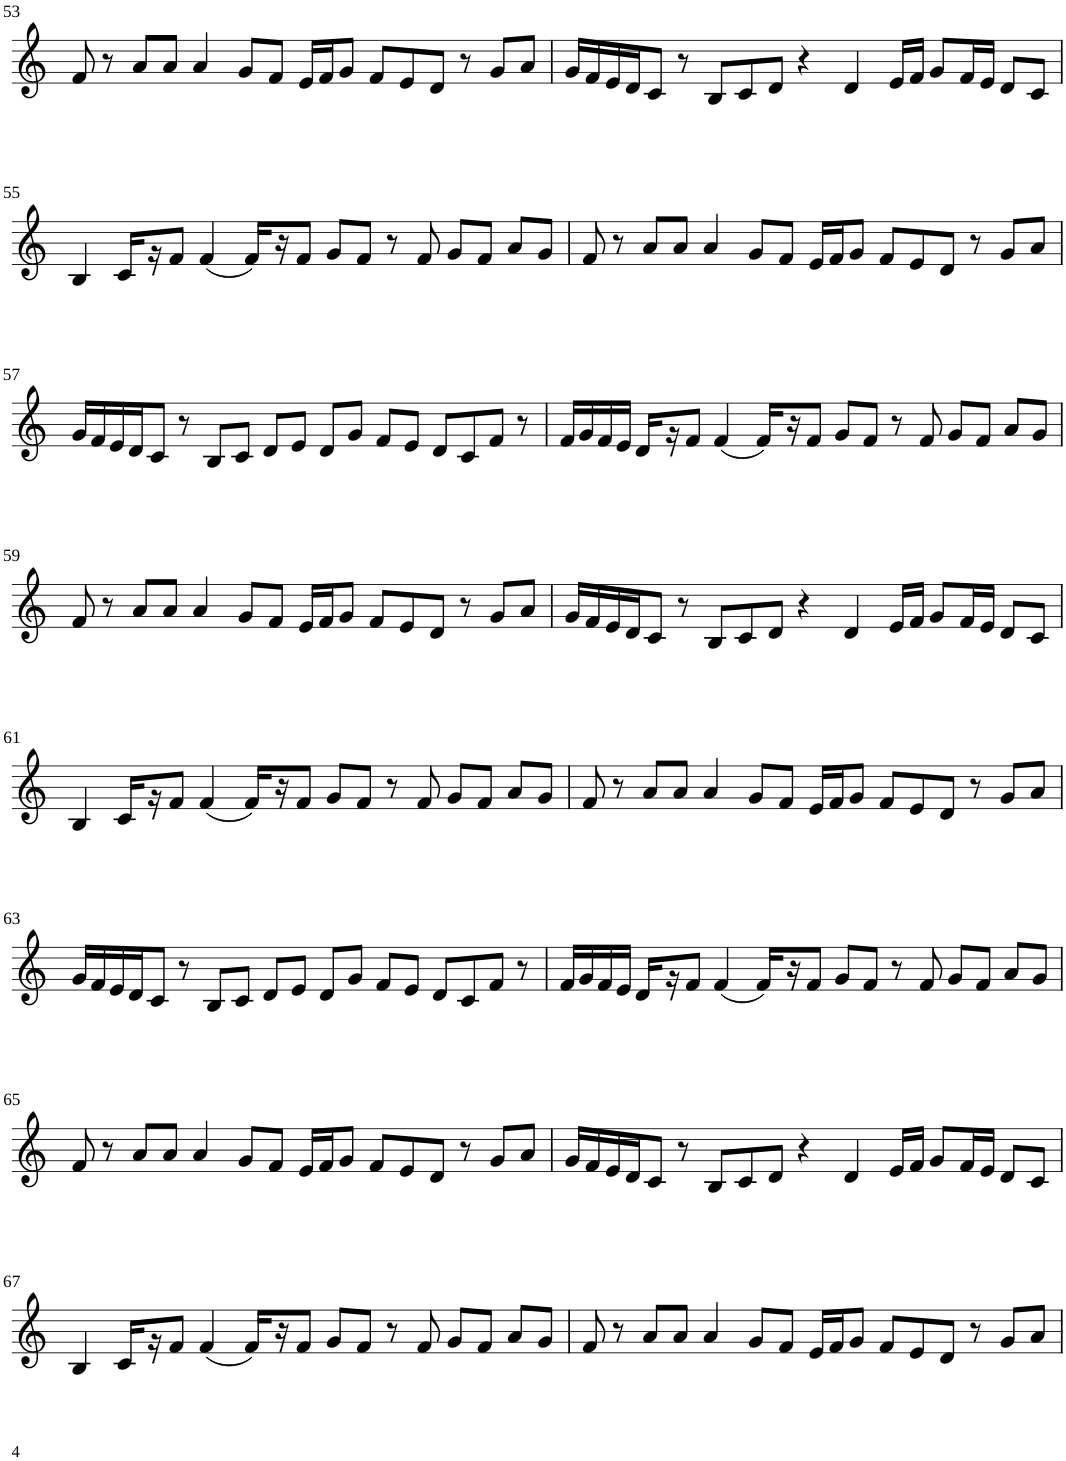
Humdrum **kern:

**kern
*part1
*staff1
*I"Violin
!!LO:PB:g=z
*clefG2
*k[]
*M8/4
=53
8f/
8r
8a/L
8a/J
4a/
8g/L
8f/J
16e/LL
16f/J
8g/J
8f/L
8e/
8d/J
8r
8g/L
8a/J
=54
16g/LL
16f/
16e/
16d/J
8c/J
8r
8B/L
8c/
8d/J
4r
4d/
16e/LL
16f/JJ
8g/L
16f/L
16e/JJ
8d/L
8c/J
!!LO:LB:g=z
=55
4B/
16c/LL
16r
8f/J
(4f/
16f/LL)
16r
8f/J
8g/L
8f/J
8r
8f/
8g/L
8f/J
8a/L
8g/J
=56
8f/
8r
8a/L
8a/J
4a/
8g/L
8f/J
16e/LL
16f/J
8g/J
8f/L
8e/
8d/J
8r
8g/L
8a/J
!!LO:LB:g=z
=57
16g/LL
16f/
16e/
16d/J
8c/J
8r
8B/L
8c/J
8d/L
8e/J
8d/L
8g/J
8f/L
8e/J
8d/L
8c/
8f/J
8r
=58
16f/LL
16g/
16f/
16e/JJ
16d/LL
16r
8f/J
(4f/
16f/LL)
16r
8f/J
8g/L
8f/J
8r
8f/
8g/L
8f/J
8a/L
8g/J
!!LO:LB:g=z
=59
8f/
8r
8a/L
8a/J
4a/
8g/L
8f/J
16e/LL
16f/J
8g/J
8f/L
8e/
8d/J
8r
8g/L
8a/J
=60
16g/LL
16f/
16e/
16d/J
8c/J
8r
8B/L
8c/
8d/J
4r
4d/
16e/LL
16f/JJ
8g/L
16f/L
16e/JJ
8d/L
8c/J
!!LO:LB:g=z
=61
4B/
16c/LL
16r
8f/J
(4f/
16f/LL)
16r
8f/J
8g/L
8f/J
8r
8f/
8g/L
8f/J
8a/L
8g/J
=62
8f/
8r
8a/L
8a/J
4a/
8g/L
8f/J
16e/LL
16f/J
8g/J
8f/L
8e/
8d/J
8r
8g/L
8a/J
!!LO:LB:g=z
=63
16g/LL
16f/
16e/
16d/J
8c/J
8r
8B/L
8c/J
8d/L
8e/J
8d/L
8g/J
8f/L
8e/J
8d/L
8c/
8f/J
8r
=64
16f/LL
16g/
16f/
16e/JJ
16d/LL
16r
8f/J
(4f/
16f/LL)
16r
8f/J
8g/L
8f/J
8r
8f/
8g/L
8f/J
8a/L
8g/J
!!LO:LB:g=z
=65
8f/
8r
8a/L
8a/J
4a/
8g/L
8f/J
16e/LL
16f/J
8g/J
8f/L
8e/
8d/J
8r
8g/L
8a/J
=66
16g/LL
16f/
16e/
16d/J
8c/J
8r
8B/L
8c/
8d/J
4r
4d/
16e/LL
16f/JJ
8g/L
16f/L
16e/JJ
8d/L
8c/J
!!LO:LB:g=z
=67
4B/
16c/LL
16r
8f/J
(4f/
16f/LL)
16r
8f/J
8g/L
8f/J
8r
8f/
8g/L
8f/J
8a/L
8g/J
=68
8f/
8r
8a/L
8a/J
4a/
8g/L
8f/J
16e/LL
16f/J
8g/J
8f/L
8e/
8d/J
8r
8g/L
8a/J
=
*-
